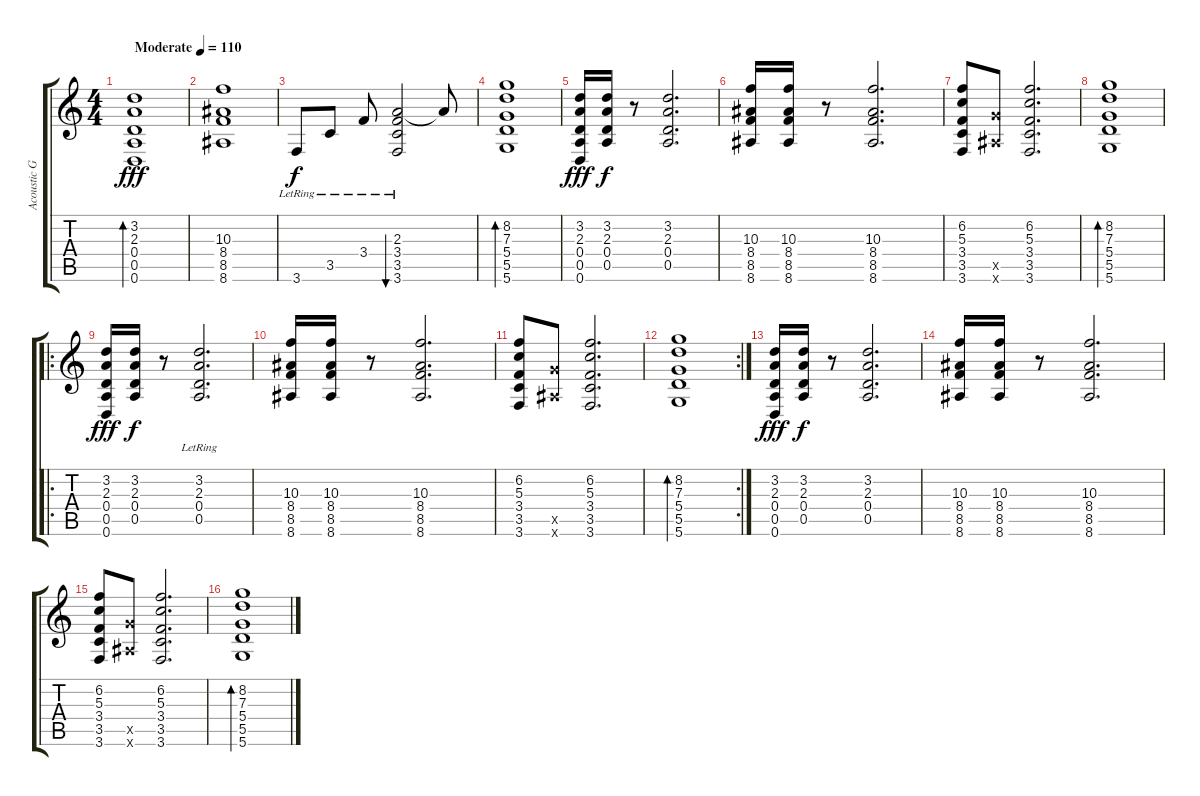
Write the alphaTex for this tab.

\track ("Acoustic Guitar Ryhtm" "Acoustic G") {instrument acousticguitarsteel}
\staff {score tabs}
\tuning (E4 B3 G3 D3 A2 D2) {hide}
\ts (4 4)
\tempo (110 "Moderate")
\clef g2
\ks c
(3.2 2.3 0.4 0.5 0.6).1{bd 60 dy fff instrument acousticguitarsteel} |
(10.3 8.4 8.5 8.6).1 |
3.6{lr}.8{dy f} 3.5{lr}.8 3.4{lr}.8 (2.3{lr} 3.4 3.5 3.6).2{bu 240} 2.3{t}.8 |
(8.2 7.3 5.4 5.5 5.6).1{bd 120} |
(3.2 2.3 0.4 0.5 0.6).16{dy fff} (3.2 2.3 0.4 0.5).16{dy f} r.8 (3.2 2.3 0.4 0.5).2{d} |
(10.3 8.4 8.5 8.6).16 (10.3 8.4 8.5 8.6).16 r.8 (10.3 8.4 8.5 8.6).2{d} |
(6.2 5.3 3.4 3.5 3.6).8 (10.5{x} 8.6{x}).8 (6.2 5.3 3.4 3.5 3.6).2{d} |
(8.2 7.3 5.4 5.5 5.6).1{bd 240} |
\ro
(3.2 2.3 0.4 0.5 0.6).16{dy fff} (3.2 2.3 0.4 0.5).16{dy f} r.8 (3.2{lr} 2.3{lr} 0.4{lr} 0.5{lr}).2{d} |
(10.3 8.4 8.5 8.6).16 (10.3 8.4 8.5 8.6).16 r.8 (10.3 8.4 8.5 8.6).2{d} |
(6.2 5.3 3.4 3.5 3.6).8 (10.5{x} 8.6{x}).8 (6.2 5.3 3.4 3.5 3.6).2{d} |
\rc 2
(8.2 7.3 5.4 5.5 5.6).1{bd 240} |
(3.2 2.3 0.4 0.5 0.6).16{dy fff} (3.2 2.3 0.4 0.5).16{dy f} r.8 (3.2 2.3 0.4 0.5).2{d} |
(10.3 8.4 8.5 8.6).16 (10.3 8.4 8.5 8.6).16 r.8 (10.3 8.4 8.5 8.6).2{d} |
(6.2 5.3 3.4 3.5 3.6).8 (10.5{x} 8.6{x}).8 (6.2 5.3 3.4 3.5 3.6).2{d} |
(8.2 7.3 5.4 5.5 5.6).1{bd 240}
